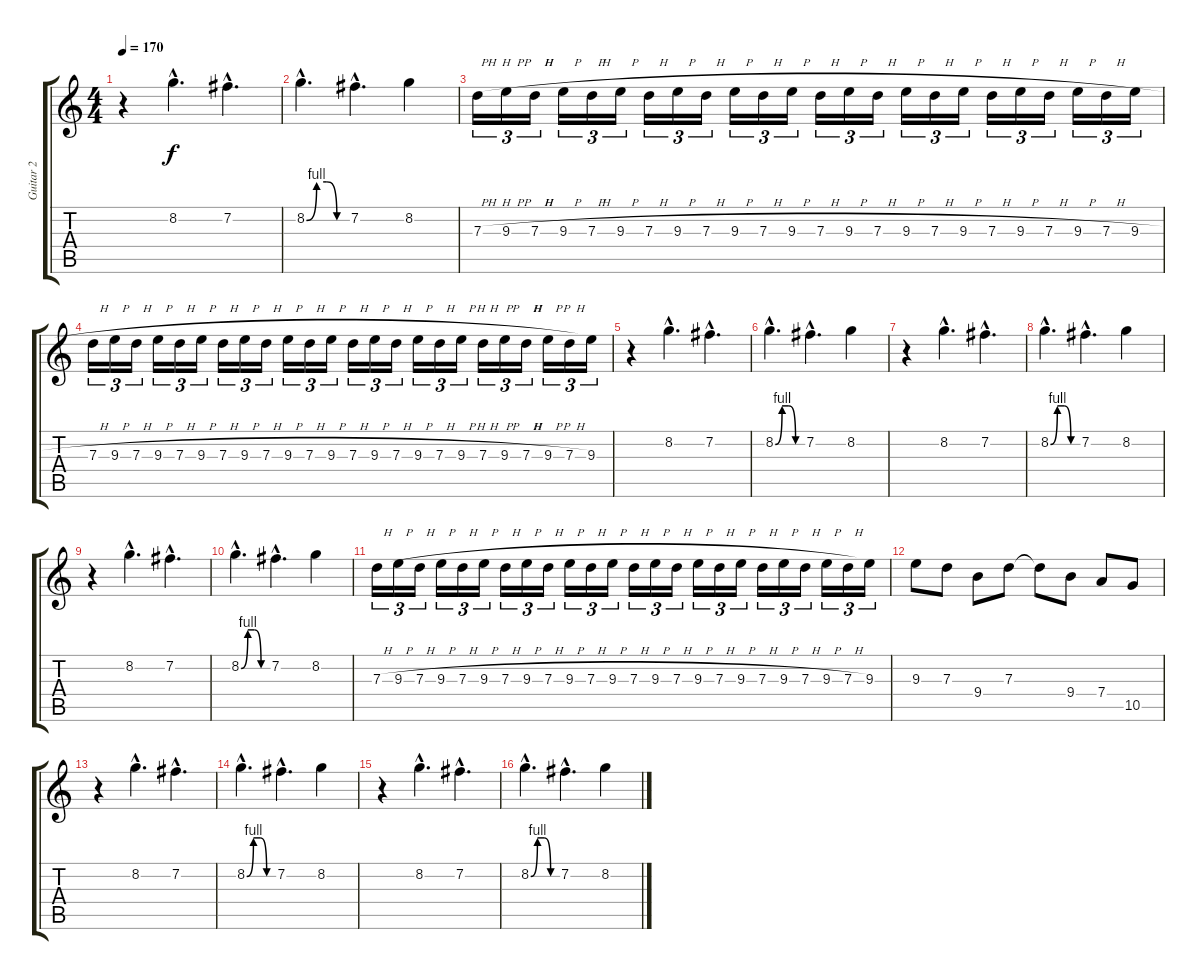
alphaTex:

\track ("Guitar 2" "Guitar 2") {instrument overdrivenguitar}
\staff {score tabs}
\tuning (E4 B3 G3 D3 A2 E2) {hide}
\ts (4 4)
\tempo 170
\clef g2
\ks c
r.4{dy f} 8.2{hac}.4{d} 7.2{hac}.4{d} |
8.2{be (custom 0 0 15 4 30 4 45 0 60 0) hac}.4{d} 7.2{hac}.4{d} 8.2.4 |
7.3{h}.16{tu (3 2)} 9.3{h}.16{tu (3 2)} 7.3{h}.16{tu (3 2)} 9.3{h}.16{tu (3 2)} 7.3{h}.16{tu (3 2)} 9.3{h}.16{tu (3 2)} 7.3{h}.16{tu (3 2)} 9.3{h}.16{tu (3 2)} 7.3{h}.16{tu (3 2)} 9.3{h}.16{tu (3 2)} 7.3{h}.16{tu (3 2)} 9.3{h}.16{tu (3 2)} 7.3{h}.16{tu (3 2)} 9.3{h}.16{tu (3 2)} 7.3{h}.16{tu (3 2)} 9.3{h}.16{tu (3 2)} 7.3{h}.16{tu (3 2)} 9.3{h}.16{tu (3 2)} 7.3{h}.16{tu (3 2)} 9.3{h}.16{tu (3 2)} 7.3{h}.16{tu (3 2)} 9.3{h}.16{tu (3 2)} 7.3{h}.16{tu (3 2)} 9.3{h}.16{tu (3 2)} |
7.3{h}.16{tu (3 2)} 9.3{h}.16{tu (3 2)} 7.3{h}.16{tu (3 2)} 9.3{h}.16{tu (3 2)} 7.3{h}.16{tu (3 2)} 9.3{h}.16{tu (3 2)} 7.3{h}.16{tu (3 2)} 9.3{h}.16{tu (3 2)} 7.3{h}.16{tu (3 2)} 9.3{h}.16{tu (3 2)} 7.3{h}.16{tu (3 2)} 9.3{h}.16{tu (3 2)} 7.3{h}.16{tu (3 2)} 9.3{h}.16{tu (3 2)} 7.3{h}.16{tu (3 2)} 9.3{h}.16{tu (3 2)} 7.3{h}.16{tu (3 2)} 9.3{h}.16{tu (3 2)} 7.3{h}.16{tu (3 2)} 9.3{h}.16{tu (3 2)} 7.3{h}.16{tu (3 2)} 9.3{h}.16{tu (3 2)} 7.3{h}.16{tu (3 2)} 9.3.16{tu (3 2)} |
r.4 8.2{hac}.4{d} 7.2{hac}.4{d} |
8.2{be (custom 0 0 15 4 30 4 45 0 60 0) hac}.4{d} 7.2{hac}.4{d} 8.2.4 |
r.4 8.2{hac}.4{d} 7.2{hac}.4{d} |
8.2{be (custom 0 0 15 4 30 4 45 0 60 0) hac}.4{d} 7.2{hac}.4{d} 8.2.4 |
r.4 8.2{hac}.4{d} 7.2{hac}.4{d} |
8.2{be (custom 0 0 15 4 30 4 45 0 60 0) hac}.4{d} 7.2{hac}.4{d} 8.2.4 |
7.3{h}.16{tu (3 2)} 9.3{h}.16{tu (3 2)} 7.3{h}.16{tu (3 2)} 9.3{h}.16{tu (3 2)} 7.3{h}.16{tu (3 2)} 9.3{h}.16{tu (3 2)} 7.3{h}.16{tu (3 2)} 9.3{h}.16{tu (3 2)} 7.3{h}.16{tu (3 2)} 9.3{h}.16{tu (3 2)} 7.3{h}.16{tu (3 2)} 9.3{h}.16{tu (3 2)} 7.3{h}.16{tu (3 2)} 9.3{h}.16{tu (3 2)} 7.3{h}.16{tu (3 2)} 9.3{h}.16{tu (3 2)} 7.3{h}.16{tu (3 2)} 9.3{h}.16{tu (3 2)} 7.3{h}.16{tu (3 2)} 9.3{h}.16{tu (3 2)} 7.3{h}.16{tu (3 2)} 9.3{h}.16{tu (3 2)} 7.3{h}.16{tu (3 2)} 9.3.16{tu (3 2)} |
9.3.8 7.3.8 9.4.8 7.3.8 7.3{t}.8 9.4.8 7.4.8 10.5.8 |
r.4 8.2{hac}.4{d} 7.2{hac}.4{d} |
8.2{be (custom 0 0 15 4 30 4 45 0 60 0) hac}.4{d} 7.2{hac}.4{d} 8.2.4 |
r.4 8.2{hac}.4{d} 7.2{hac}.4{d} |
8.2{be (custom 0 0 15 4 30 4 45 0 60 0) hac}.4{d} 7.2{hac}.4{d} 8.2.4
